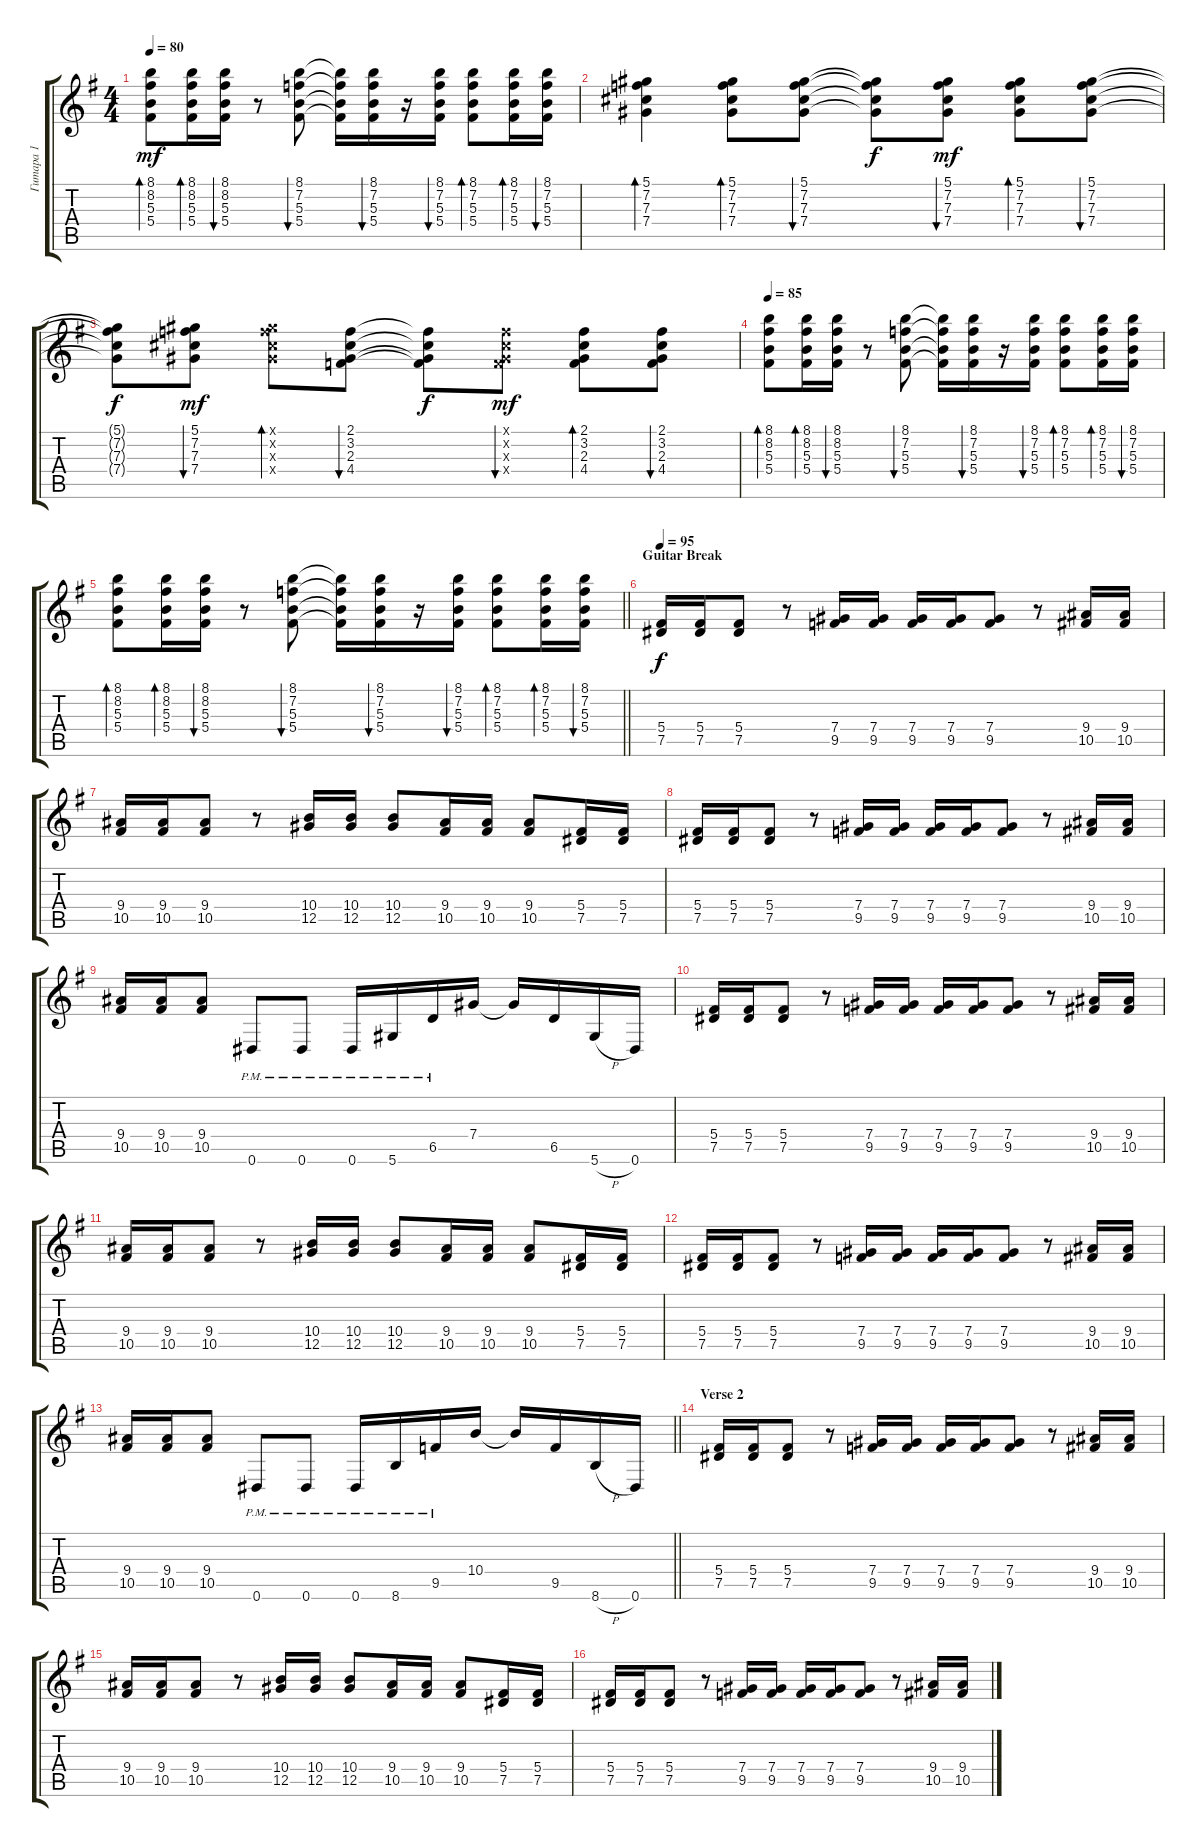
\track ("Гитара 1" "Гитара 1") {instrument distortionguitar}
\staff {score tabs}
\tuning (Eb4 Bb3 Gb3 Db3 Ab2 Eb2) {hide}
\ts (4 4)
\tempo 80
\clef g2
\ks eminor
(8.1 8.2 5.3 5.4).8{bd 30 dy mf} (8.1 8.2 5.3 5.4).16{bd 30} (8.1 8.2 5.3 5.4).16{bu 30} r.8 (8.1 7.2 5.3 5.4).8{bu 30} (8.1{t} 7.2{t} 5.3{t} 5.4{t}).16 (8.1 7.2 5.3 5.4).16{bu 30} r.16 (8.1 7.2 5.3 5.4).16{bu 30} (8.1 7.2 5.3 5.4).8{bd 30} (8.1 7.2 5.3 5.4).16{bd 30} (8.1 7.2 5.3 5.4).16{bu 30} |
(5.1 7.2 7.3 7.4).4{bd 30} (5.1 7.2 7.3 7.4).8{bd 30} (5.1 7.2 7.3 7.4).8{bu 30} (5.1{t} 7.2{t} 7.3{t} 7.4{t}).8{dy f} (5.1 7.2 7.3 7.4).8{bu 30 dy mf} (5.1 7.2 7.3 7.4).8{bd 30} (5.1 7.2 7.3 7.4).8{bu 30} |
(5.1{t} 7.2{t} 7.3{t} 7.4{t}).8{dy f} (5.1 7.2 7.3 7.4).8{bu 30 dy mf} (5.1{x} 7.2{x} 7.3{x} 7.4{x}).8{bd 30} (2.1 3.2 2.3 4.4).8{bu 30} (2.1{t} 3.2{t} 2.3{t} 4.4{t}).8{dy f} (2.1{x} 3.2{x} 2.3{x} 4.4{x}).8{bu 30 dy mf} (2.1 3.2 2.3 4.4).8{bd 30} (2.1 3.2 2.3 4.4).8{bu 30} |
\tempo 85
(8.1 8.2 5.3 5.4).8{bd 30} (8.1 8.2 5.3 5.4).16{bd 30} (8.1 8.2 5.3 5.4).16{bu 30} r.8 (8.1 7.2 5.3 5.4).8{bu 30} (8.1{t} 7.2{t} 5.3{t} 5.4{t}).16 (8.1 7.2 5.3 5.4).16{bu 30} r.16 (8.1 7.2 5.3 5.4).16{bu 30} (8.1 7.2 5.3 5.4).8{bd 30} (8.1 7.2 5.3 5.4).16{bd 30} (8.1 7.2 5.3 5.4).16{bu 30} |
\barLineRight lightlight
(8.1 8.2 5.3 5.4).8{bd 30} (8.1 8.2 5.3 5.4).16{bd 30} (8.1 8.2 5.3 5.4).16{bu 30} r.8 (8.1 7.2 5.3 5.4).8{bu 30} (8.1{t} 7.2{t} 5.3{t} 5.4{t}).16 (8.1 7.2 5.3 5.4).16{bu 30} r.16 (8.1 7.2 5.3 5.4).16{bu 30} (8.1 7.2 5.3 5.4).8{bd 30} (8.1 7.2 5.3 5.4).16{bd 30} (8.1 7.2 5.3 5.4).16{bu 30} |
\section ("" "Guitar Break")
\tempo 95
(5.4 7.5).16{dy f volume 8 instrument distortionguitar} (5.4 7.5).16 (5.4 7.5).8 r.8 (7.4 9.5).16 (7.4 9.5).16 (7.4 9.5).16 (7.4 9.5).16 (7.4 9.5).8 r.8 (9.4 10.5).16 (9.4 10.5).16 |
(9.4 10.5).16 (9.4 10.5).16 (9.4 10.5).8 r.8 (10.4 12.5).16 (10.4 12.5).16 (10.4 12.5).8 (9.4 10.5).16 (9.4 10.5).16 (9.4 10.5).8 (5.4 7.5).16 (5.4 7.5).16 |
(5.4 7.5).16 (5.4 7.5).16 (5.4 7.5).8 r.8 (7.4 9.5).16 (7.4 9.5).16 (7.4 9.5).16 (7.4 9.5).16 (7.4 9.5).8 r.8 (9.4 10.5).16 (9.4 10.5).16 |
(9.4 10.5).16 (9.4 10.5).16 (9.4 10.5).8 0.6{pm}.8 0.6{pm}.8 0.6{pm}.16 5.6{pm}.16 6.5{pm}.16 7.4.16 7.4{t}.16 6.5.16 5.6{h}.16 0.6.16 |
(5.4 7.5).16 (5.4 7.5).16 (5.4 7.5).8 r.8 (7.4 9.5).16 (7.4 9.5).16 (7.4 9.5).16 (7.4 9.5).16 (7.4 9.5).8 r.8 (9.4 10.5).16 (9.4 10.5).16 |
(9.4 10.5).16 (9.4 10.5).16 (9.4 10.5).8 r.8 (10.4 12.5).16 (10.4 12.5).16 (10.4 12.5).8 (9.4 10.5).16 (9.4 10.5).16 (9.4 10.5).8 (5.4 7.5).16 (5.4 7.5).16 |
(5.4 7.5).16 (5.4 7.5).16 (5.4 7.5).8 r.8 (7.4 9.5).16 (7.4 9.5).16 (7.4 9.5).16 (7.4 9.5).16 (7.4 9.5).8 r.8 (9.4 10.5).16 (9.4 10.5).16 |
\barLineRight lightlight
(9.4 10.5).16 (9.4 10.5).16 (9.4 10.5).8 0.6{pm}.8 0.6{pm}.8 0.6{pm}.16 8.6{pm}.16 9.5{pm}.16 10.4.16 10.4{t}.16 9.5.16 8.6{h}.16 0.6.16 |
\section ("" "Verse 2")
(5.4 7.5).16 (5.4 7.5).16 (5.4 7.5).8 r.8 (7.4 9.5).16 (7.4 9.5).16 (7.4 9.5).16 (7.4 9.5).16 (7.4 9.5).8 r.8 (9.4 10.5).16 (9.4 10.5).16 |
(9.4 10.5).16 (9.4 10.5).16 (9.4 10.5).8 r.8 (10.4 12.5).16 (10.4 12.5).16 (10.4 12.5).8 (9.4 10.5).16 (9.4 10.5).16 (9.4 10.5).8 (5.4 7.5).16 (5.4 7.5).16 |
(5.4 7.5).16 (5.4 7.5).16 (5.4 7.5).8 r.8 (7.4 9.5).16 (7.4 9.5).16 (7.4 9.5).16 (7.4 9.5).16 (7.4 9.5).8 r.8 (9.4 10.5).16 (9.4 10.5).16
